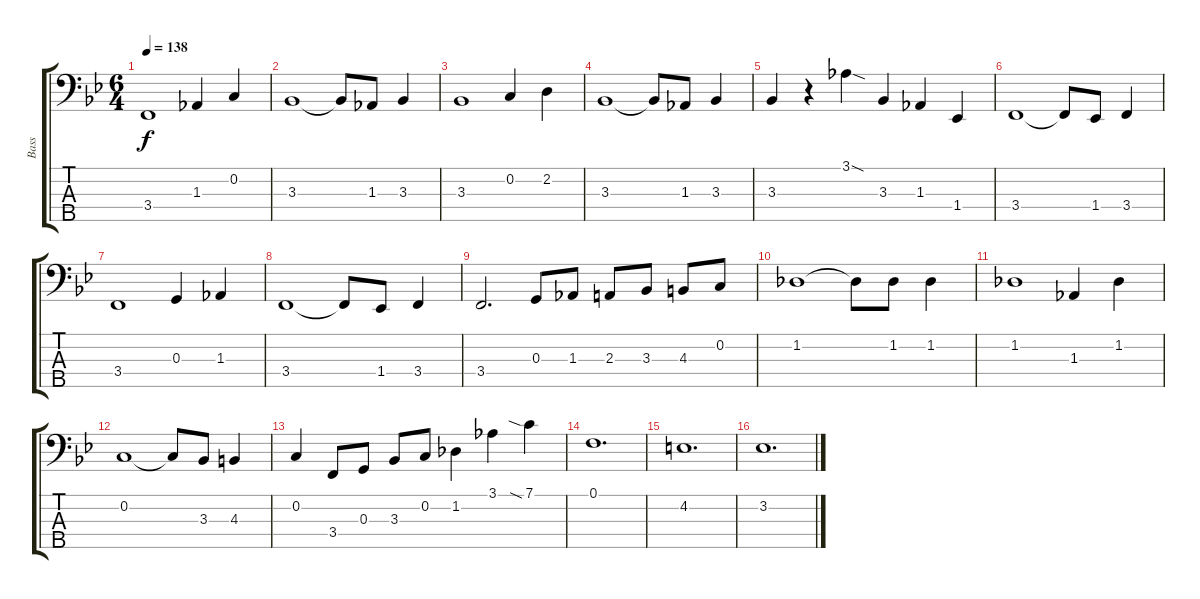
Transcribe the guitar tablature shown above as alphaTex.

\track ("Bass" "Bass") {instrument electricbassfinger}
\staff {score tabs}
\tuning (F2 C2 G1 D1 A0) {hide}
\ts (6 4)
\tempo 138
\clef f4
\ks gminor
3.4.1{dy f} 1.3.4 0.2.4 |
3.3.1 3.3{t}.8 1.3.8 3.3.4 |
3.3.1 0.2.4 2.2.4 |
3.3.1 3.3{t}.8 1.3.8 3.3.4 |
3.3.4 r.4 3.1{sod}.4 3.3.4 1.3.4 1.4.4 |
3.4.1 3.4{t}.8 1.4.8 3.4.4 |
3.4.1 0.3.4 1.3.4 |
3.4.1 3.4{t}.8 1.4.8 3.4.4 |
3.4.2{d} 0.3.8 1.3.8 2.3.8 3.3.8 4.3.8 0.2.8 |
1.2.1 1.2{t}.8 1.2.8 1.2.4 |
1.2.1 1.3.4 1.2.4 |
0.2.1 0.2{t}.8 3.3.8 4.3.4 |
0.2.4 3.4.8 0.3.8 3.3.8 0.2.8 1.2.4 3.1.4 7.1{sia}.4 |
0.1.1{d} |
4.2.1{d} |
3.2.1{d}
